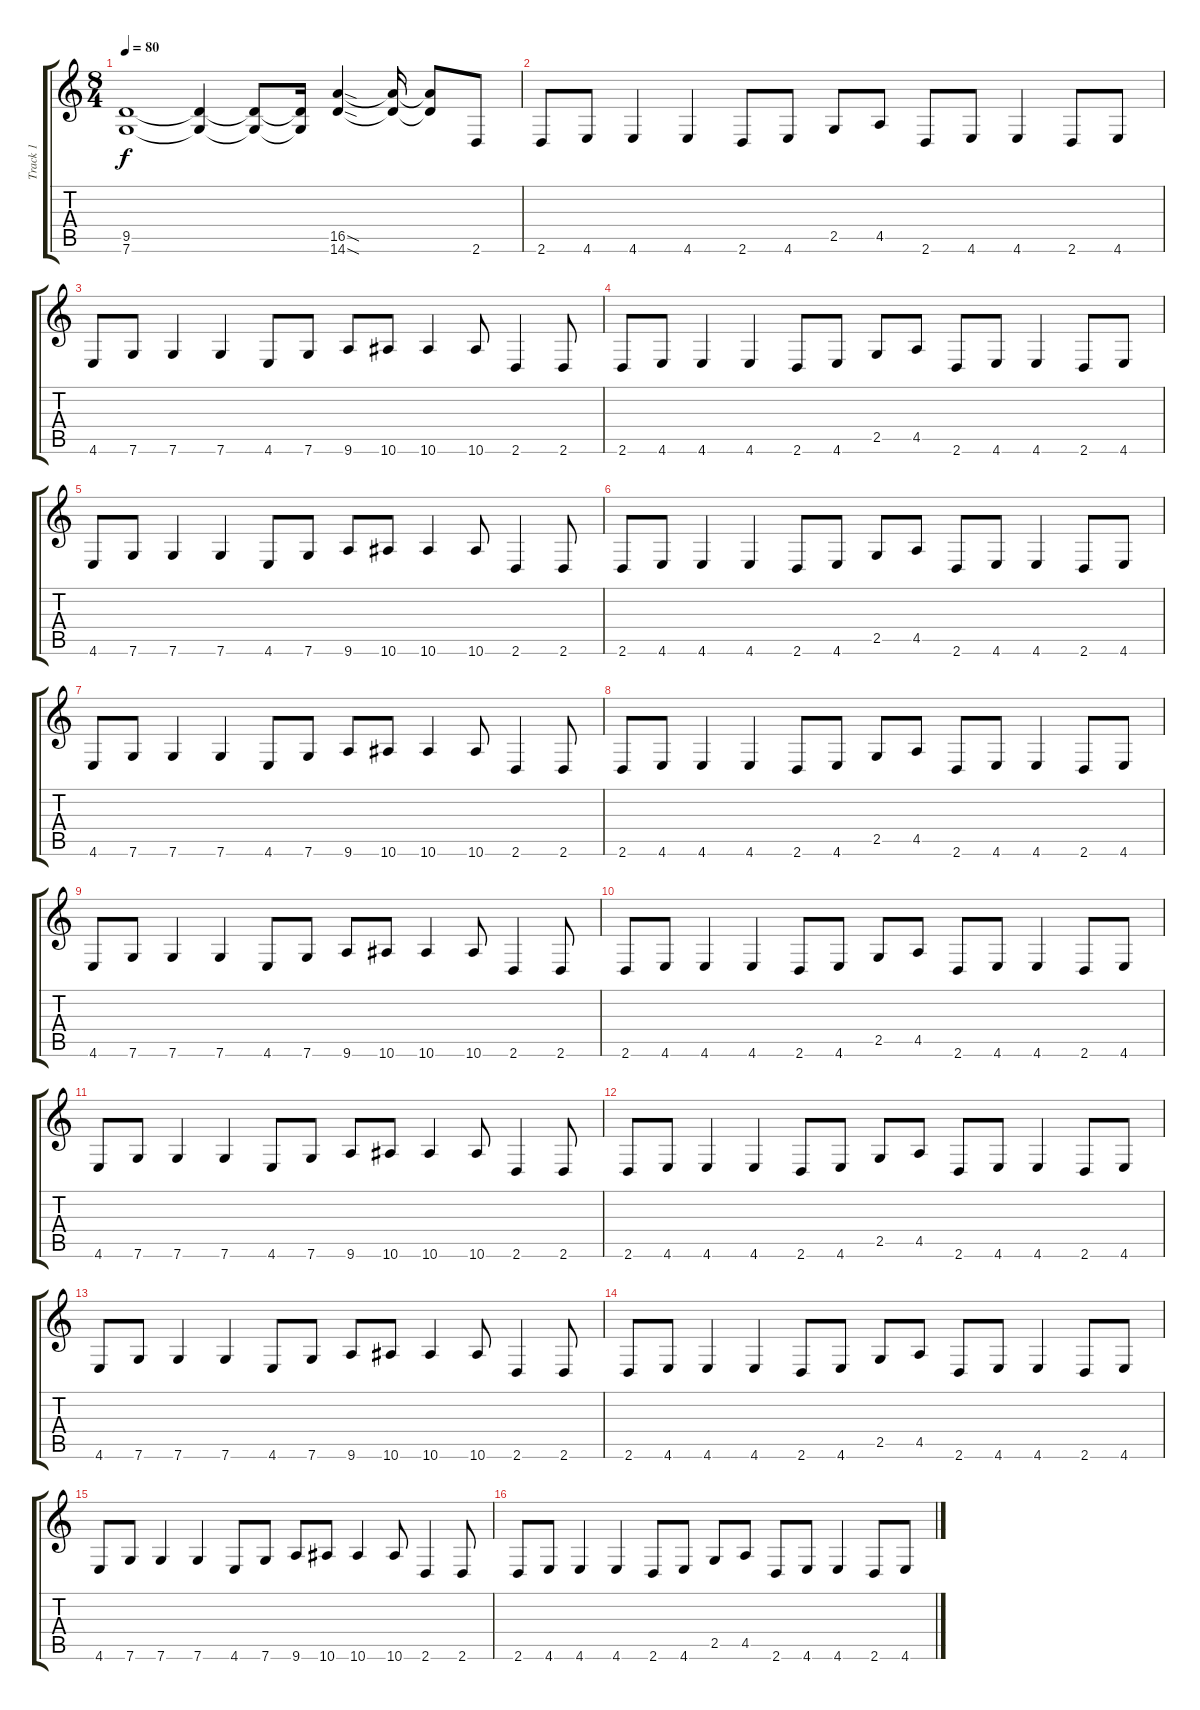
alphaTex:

\track ("Track 1" "Track 1") {instrument distortionguitar}
\staff {score tabs}
\tuning (C4 G3 Eb3 Bb2 F2 C2) {hide}
\ts (8 4)
\tempo 80
\clef g2
\ks c
(9.5{t} 7.6{t}).1{dy f} (9.5{t} 7.6{t}).4 (9.5{t} 7.6{t}).8 (9.5{t} 7.6{t}).16 (16.5{sod} 14.6{sod}).4 (16.5{t} 14.6{t}).16 (16.5{t} 14.6{t}).8 2.6.8 |
2.6.8 4.6.8 4.6.4 4.6.4 2.6.8 4.6.8 2.5.8 4.5.8 2.6.8 4.6.8 4.6.4 2.6.8 4.6.8 |
4.6.8 7.6.8 7.6.4 7.6.4 4.6.8 7.6.8 9.6.8 10.6.8 10.6.4 10.6.8 2.6.4 2.6.8 |
2.6.8 4.6.8 4.6.4 4.6.4 2.6.8 4.6.8 2.5.8 4.5.8 2.6.8 4.6.8 4.6.4 2.6.8 4.6.8 |
4.6.8 7.6.8 7.6.4 7.6.4 4.6.8 7.6.8 9.6.8 10.6.8 10.6.4 10.6.8 2.6.4 2.6.8 |
2.6.8 4.6.8 4.6.4 4.6.4 2.6.8 4.6.8 2.5.8 4.5.8 2.6.8 4.6.8 4.6.4 2.6.8 4.6.8 |
4.6.8 7.6.8 7.6.4 7.6.4 4.6.8 7.6.8 9.6.8 10.6.8 10.6.4 10.6.8 2.6.4 2.6.8 |
2.6.8 4.6.8 4.6.4 4.6.4 2.6.8 4.6.8 2.5.8 4.5.8 2.6.8 4.6.8 4.6.4 2.6.8 4.6.8 |
4.6.8 7.6.8 7.6.4 7.6.4 4.6.8 7.6.8 9.6.8 10.6.8 10.6.4 10.6.8 2.6.4 2.6.8 |
2.6.8 4.6.8 4.6.4 4.6.4 2.6.8 4.6.8 2.5.8 4.5.8 2.6.8 4.6.8 4.6.4 2.6.8 4.6.8 |
4.6.8 7.6.8 7.6.4 7.6.4 4.6.8 7.6.8 9.6.8 10.6.8 10.6.4 10.6.8 2.6.4 2.6.8 |
2.6.8 4.6.8 4.6.4 4.6.4 2.6.8 4.6.8 2.5.8 4.5.8 2.6.8 4.6.8 4.6.4 2.6.8 4.6.8 |
4.6.8 7.6.8 7.6.4 7.6.4 4.6.8 7.6.8 9.6.8 10.6.8 10.6.4 10.6.8 2.6.4 2.6.8 |
2.6.8 4.6.8 4.6.4 4.6.4 2.6.8 4.6.8 2.5.8 4.5.8 2.6.8 4.6.8 4.6.4 2.6.8 4.6.8 |
4.6.8 7.6.8 7.6.4 7.6.4 4.6.8 7.6.8 9.6.8 10.6.8 10.6.4 10.6.8 2.6.4 2.6.8 |
2.6.8 4.6.8 4.6.4 4.6.4 2.6.8 4.6.8 2.5.8 4.5.8 2.6.8 4.6.8 4.6.4 2.6.8 4.6.8
